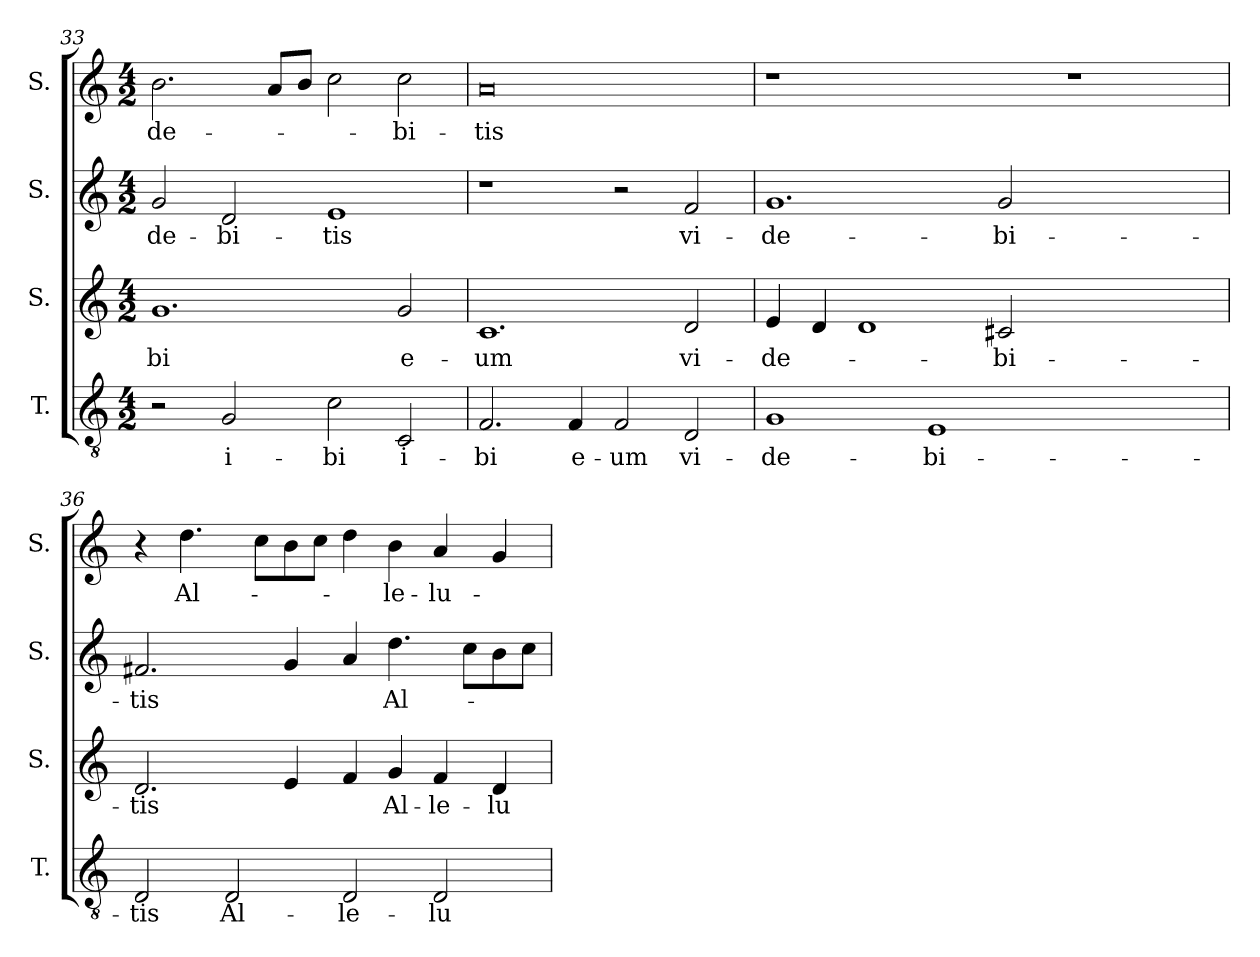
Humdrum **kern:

**kern	**text	**kern	**text	**kern	**text	**kern	**text
*part4	*part4	*part3	*part3	*part2	*part2	*part1	*part1
*staff4	*staff4	*staff3	*staff3	*staff2	*staff2	*staff1	*staff1
*I"T.	*	*I"S.	*	*I"S.	*	*I"S.	*
*I'T.	*	*I'S.	*	*I'S.	*	*I'S.	*
*clefGv2	*	*clefG2	*	*clefG2	*	*clefG2	*
*k[]	*	*k[]	*	*k[]	*	*k[]	*
*C:	*	*C:	*	*C:	*	*C:	*
*M4/2	*	*M4/2	*	*M4/2	*	*M4/2	*
=33	=33	=33	=33	=33	=33	=33	=33
!	!	!	!LO:LY:b:color=#000000	!	!	!	!
!	!	!	!	!	!LO:LY:b:color=#000000	!	!
!	!	!	!	!	!	!	!LO:LY:b:color=#000000
2r	.	1.gi	-bi	2gi/	-de-	2.bi\	-de-
!	!LO:LY:b:color=#000000	!	!	!	!	!	!
!	!	!	!	!	!LO:LY:b:color=#000000	!	!
2Gi/	i-	.	.	2di/	-bi-	.	.
.	.	.	.	.	.	8ai/L	.
.	.	.	.	.	.	8bi/J	.
!	!LO:LY:b:color=#000000	!	!	!	!	!	!
!	!	!	!	!	!LO:LY:b:color=#000000	!	!
2ci\	-bi	.	.	1ei	-tis	2cci\	.
!	!LO:LY:b:color=#000000	!	!	!	!	!	!
!	!	!	!LO:LY:b:color=#000000	!	!	!	!
!	!	!	!	!	!	!	!LO:LY:b:color=#000000
2Ci/	i-	2gi/	e-	.	.	2cci\	-bi-
=34	=34	=34	=34	=34	=34	=34	=34
!	!LO:LY:b:color=#000000	!	!	!	!	!	!
!	!	!	!LO:LY:b:color=#000000	!	!	!	!
!	!	!	!	!	!	!	!LO:LY:b:color=#000000
2.Fi/	-bi	1.ci	-um	1r	.	0ai	-tis
!	!LO:LY:b:color=#000000	!	!	!	!	!	!
4Fi/	e-	.	.	.	.	.	.
!	!LO:LY:b:color=#000000	!	!	!	!	!	!
2Fi/	-um	.	.	2r	.	.	.
!	!LO:LY:b:color=#000000	!	!	!	!	!	!
!	!	!	!LO:LY:b:color=#000000	!	!	!	!
!	!	!	!	!	!LO:LY:b:color=#000000	!	!
2Di/	vi-	2di/	vi-	2fi/	vi-	.	.
!!LO:LB:g=z
=35	=35	=35	=35	=35	=35	=35	=35
!	!LO:LY:b:color=#000000	!	!	!	!	!	!
!	!	!	!LO:LY:b:color=#000000	!	!	!	!
!	!	!	!	!	!LO:LY:b:color=#000000	!LO:N:vis=1	!
1Gi	-de-	4ei/	-de-	1.gi	-de-	0r	.
.	.	4di/	.	.	.	.	.
.	.	1di	.	.	.	.	.
!	!LO:LY:b:color=#000000	!	!	!	!	!	!
1Ei	-bi-	.	.	.	.	.	.
!	!	!	!LO:LY:b:color=#000000	!	!	!	!
!	!	!	!	!	!LO:LY:b:color=#000000	!	!
.	.	2c#Xi/	-bi-	2gi/	-bi-	.	.
!	!	!	!	!	!	!LO:N:vis=1	!
0ryy	.	0ryy	.	0ryy	.	0r	.
=36	=36	=36	=36	=36	=36	=36	=36
!	!LO:LY:b:color=#000000	!	!	!	!	!	!
!	!	!	!LO:LY:b:color=#000000	!	!	!	!
!	!	!	!	!	!LO:LY:b:color=#000000	!	!
2Di/	-tis	2.di/	-tis	2.f#Xi/	-tis	4r	.
!	!	!	!	!	!	!	!LO:LY:b:color=#000000
.	.	.	.	.	.	4.ddi\	Al-
!	!LO:LY:b:color=#000000	!	!	!	!	!	!
2Di/	Al-	.	.	.	.	.	.
.	.	.	.	.	.	8cci\L	.
.	.	4ei/	.	4gi/	.	8bi\	.
.	.	.	.	.	.	8cci\J	.
!	!LO:LY:b:color=#000000	!	!	!	!	!	!
2Di/	-le-	4fi/	.	4ai/	.	4ddi\	.
!	!	!	!LO:LY:b:color=#000000	!	!	!	!
!	!	!	!	!	!LO:LY:b:color=#000000	!	!
!	!	!	!	!	!	!	!LO:LY:b:color=#000000
.	.	4gi/	Al-	4.ddi\	Al-	4bi\	-le-
!	!LO:LY:b:color=#000000	!	!	!	!	!	!
!	!	!	!LO:LY:b:color=#000000	!	!	!	!
!	!	!	!	!	!	!	!LO:LY:b:color=#000000
2Di/	-lu-	4fi/	-le-	.	.	4ai/	-lu-
.	.	.	.	8cci\L	.	.	.
!	!	!	!LO:LY:b:color=#000000	!	!	!	!
.	.	4di/	-lu-	8bi\	.	4gi/	.
.	.	.	.	8cci\J	.	.	.
=	=	=	=	=	=	=	=
*-	*-	*-	*-	*-	*-	*-	*-
